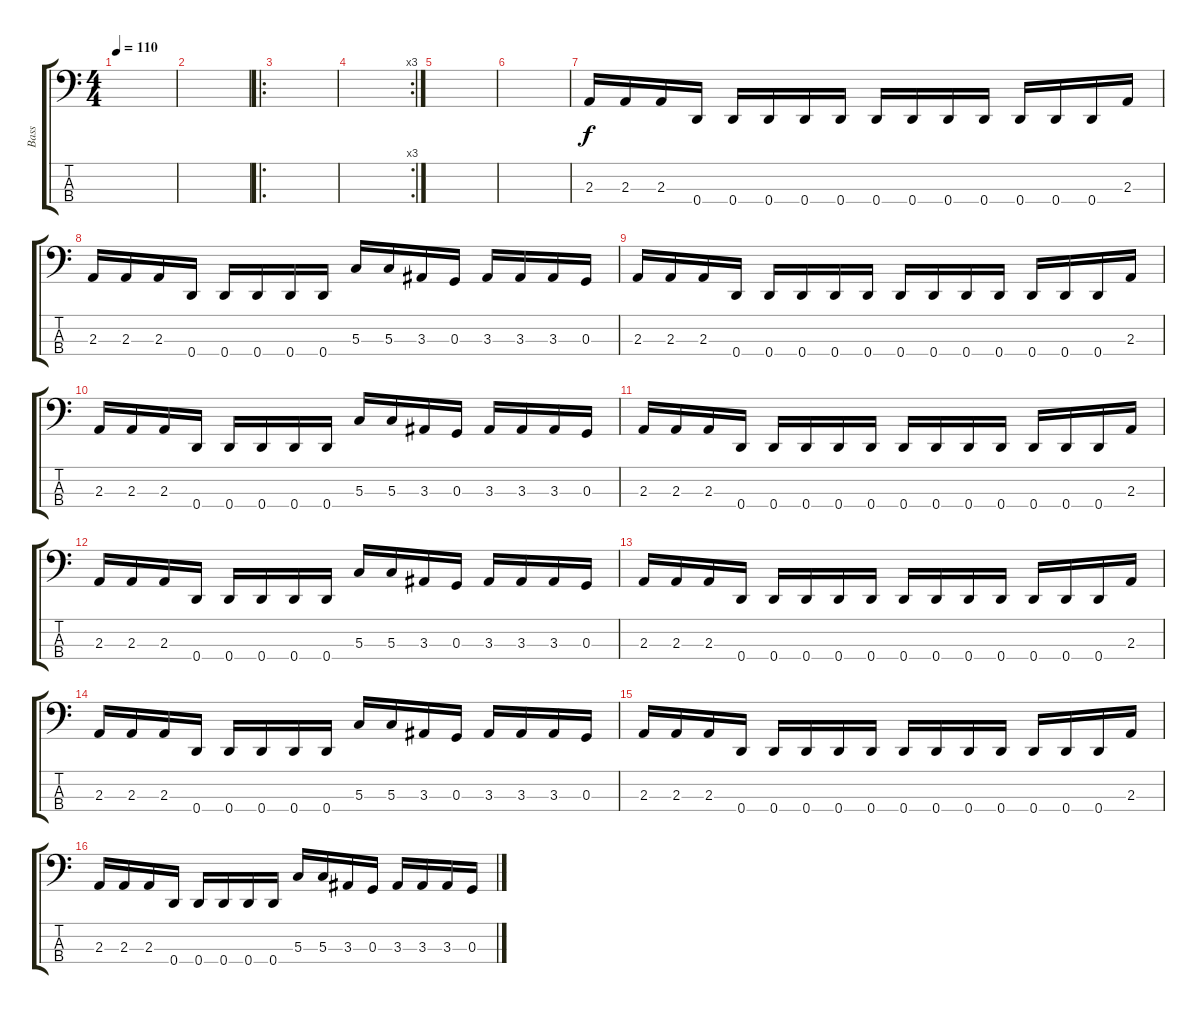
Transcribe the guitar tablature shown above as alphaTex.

\track ("Bass" "Bass") {instrument electricbassfinger}
\staff {score tabs}
\tuning (F2 C2 G1 D1) {hide}
\ts (4 4)
\tempo 110
\clef f4
\ks c
|
|
\ro
|
\rc 3
|
|
|
2.3.16 2.3.16 2.3.16 0.4.16 0.4.16 0.4.16 0.4.16 0.4.16 0.4.16 0.4.16 0.4.16 0.4.16 0.4.16 0.4.16 0.4.16 2.3.16 |
2.3.16 2.3.16 2.3.16 0.4.16 0.4.16 0.4.16 0.4.16 0.4.16 5.3.16 5.3.16 3.3.16 0.3.16 3.3.16 3.3.16 3.3.16 0.3.16 |
2.3.16 2.3.16 2.3.16 0.4.16 0.4.16 0.4.16 0.4.16 0.4.16 0.4.16 0.4.16 0.4.16 0.4.16 0.4.16 0.4.16 0.4.16 2.3.16 |
2.3.16 2.3.16 2.3.16 0.4.16 0.4.16 0.4.16 0.4.16 0.4.16 5.3.16 5.3.16 3.3.16 0.3.16 3.3.16 3.3.16 3.3.16 0.3.16 |
2.3.16 2.3.16 2.3.16 0.4.16 0.4.16 0.4.16 0.4.16 0.4.16 0.4.16 0.4.16 0.4.16 0.4.16 0.4.16 0.4.16 0.4.16 2.3.16 |
2.3.16 2.3.16 2.3.16 0.4.16 0.4.16 0.4.16 0.4.16 0.4.16 5.3.16 5.3.16 3.3.16 0.3.16 3.3.16 3.3.16 3.3.16 0.3.16 |
2.3.16 2.3.16 2.3.16 0.4.16 0.4.16 0.4.16 0.4.16 0.4.16 0.4.16 0.4.16 0.4.16 0.4.16 0.4.16 0.4.16 0.4.16 2.3.16 |
2.3.16 2.3.16 2.3.16 0.4.16 0.4.16 0.4.16 0.4.16 0.4.16 5.3.16 5.3.16 3.3.16 0.3.16 3.3.16 3.3.16 3.3.16 0.3.16 |
2.3.16 2.3.16 2.3.16 0.4.16 0.4.16 0.4.16 0.4.16 0.4.16 0.4.16 0.4.16 0.4.16 0.4.16 0.4.16 0.4.16 0.4.16 2.3.16 |
2.3.16 2.3.16 2.3.16 0.4.16 0.4.16 0.4.16 0.4.16 0.4.16 5.3.16 5.3.16 3.3.16 0.3.16 3.3.16 3.3.16 3.3.16 0.3.16
